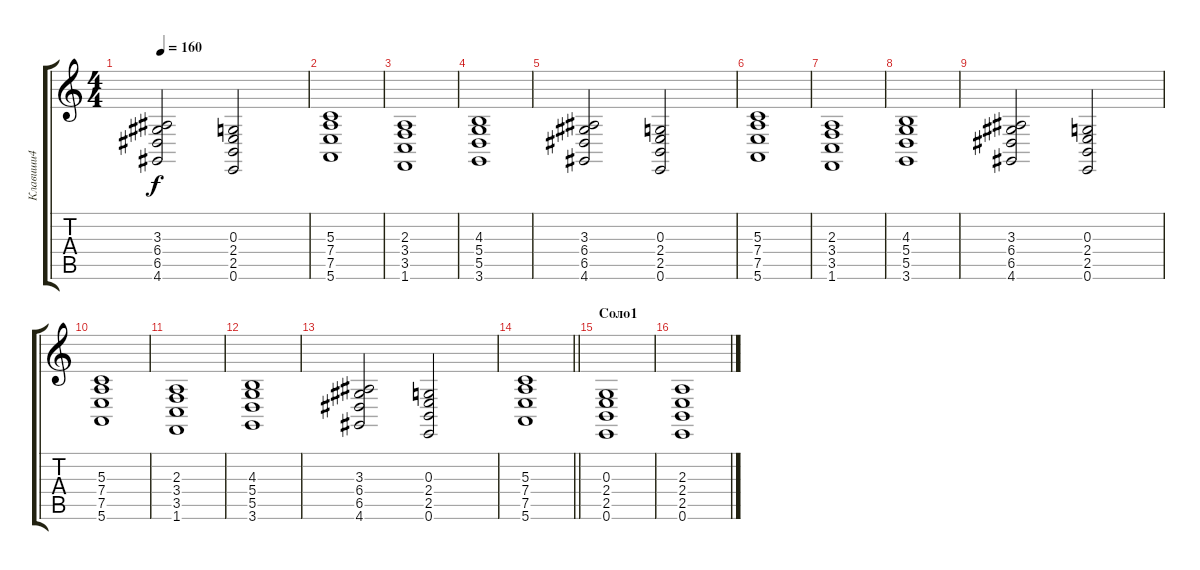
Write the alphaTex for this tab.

\track ("Клавиши4" "Клавиши4") {instrument synthstrings1}
\staff {score tabs}
\tuning (E4 B3 G3 D3 A2 E2) {hide}
\ts (4 4)
\tempo 160
\clef g2
\ks c
(3.3 6.4 6.5 4.6).2{dy f} (0.3 2.4 2.5 0.6).2 |
(5.3 7.4 7.5 5.6).1 |
(2.3 3.4 3.5 1.6).1 |
(4.3 5.4 5.5 3.6).1 |
(3.3 6.4 6.5 4.6).2 (0.3 2.4 2.5 0.6).2 |
(5.3 7.4 7.5 5.6).1 |
(2.3 3.4 3.5 1.6).1 |
(4.3 5.4 5.5 3.6).1 |
(3.3 6.4 6.5 4.6).2 (0.3 2.4 2.5 0.6).2 |
(5.3 7.4 7.5 5.6).1 |
(2.3 3.4 3.5 1.6).1 |
(4.3 5.4 5.5 3.6).1 |
(3.3 6.4 6.5 4.6).2 (0.3 2.4 2.5 0.6).2 |
\barLineRight lightlight
(5.3 7.4 7.5 5.6).1 |
\section ("" "Соло1")
(0.3 2.4 2.5 0.6).1{volume 12} |
(2.3 2.4 2.5 0.6).1
